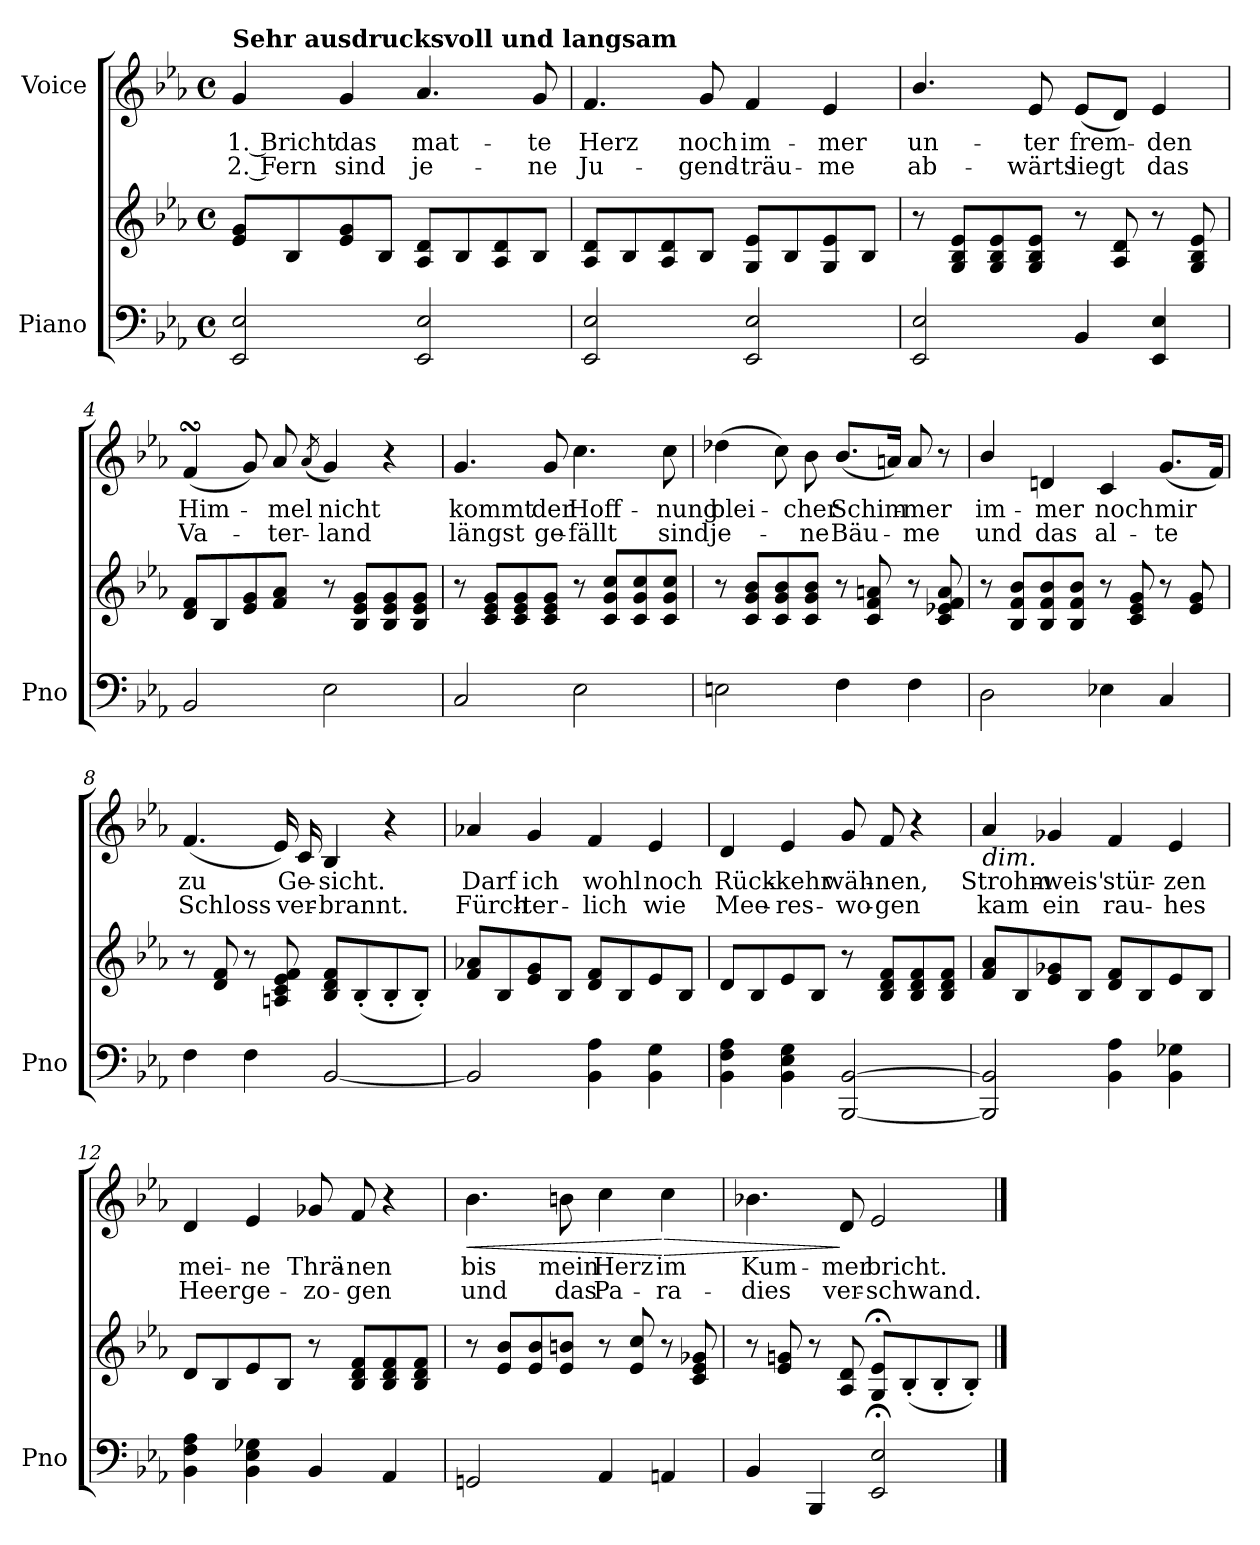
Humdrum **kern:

**kern	**kern	**kern	**text	**text	**dynam
*part2	*part2	*part1	*part1	*part1	*part1
*staff3	*staff2	*staff1	*staff1	*staff1	*staff1
*I"Piano	*	*I"Voice	*	*	*
*I'Pno	*	*	*	*	*
*clefF4	*clefG2	*clefG2	*	*	*
*k[b-e-a-]	*k[b-e-a-]	*k[b-e-a-]	*	*	*
*M4/4	*M4/4	*M4/4	*	*	*
*met(c)	*met(c)	*met(c)	*	*	*
=1	=1	=1	=1	=1	=1
!	!	!LO:TX:a:B:t=Sehr ausdrucksvoll und langsam	!	!	!
2EE-/ 2E-/	8e-/ 8g/L	4g/	1. Bricht	2. Fern	.
.	8B-/	.	.	.	.
.	8e-/ 8g/	4g/	das	sind	.
.	8B-/J	.	.	.	.
2EE-/ 2E-/	8A-/ 8d/L	4.a-/	mat-	je-	.
.	8B-/	.	.	.	.
.	8A-/ 8d/	.	.	.	.
.	8B-/J	8g/	-te	-ne	.
=2	=2	=2	=2	=2	=2
2EE-/ 2E-/	8A-/ 8d/L	4.f/	Herz	Ju-	.
.	8B-/	.	.	.	.
.	8A-/ 8d/	.	.	.	.
.	8B-/J	8g/	noch	-gend-	.
2EE-/ 2E-/	8G/ 8e-/L	4f/	im-	-träu-	.
.	8B-/	.	.	.	.
.	8G/ 8e-/	4e-/	-mer	-me	.
.	8B-/J	.	.	.	.
=3	=3	=3	=3	=3	=3
2EE-/ 2E-/	8r	4.b-/	un-	ab-	.
.	8G/ 8B-/ 8e-/L	.	.	.	.
.	8G/ 8B-/ 8e-/	.	.	.	.
.	8G/ 8B-/ 8e-/J	8e-/	-ter	-wärts	.
4BB-/	8r	(8e-/L	frem-	liegt	.
.	8A-/ 8d/	8d/J)	.	.	.
4EE-/ 4E-/	8r	4e-/	-den	das	.
.	8G/ 8B-/ 8e-/	.	.	.	.
=4	=4	=4	=4	=4	=4
2BB-/	8d/ 8f/L	(4fsSSS/	Him-	Va-	.
.	8B-/	.	.	.	.
.	8e-/ 8g/	8g/)	.	.	.
.	8f/ 8a-/J	8a-/	-mel	-ter-	.
.	.	(8qa-/	.	.	.
2E-\	8r	4g/)	nicht	-land	.
.	8B-/ 8e-/ 8g/L	.	.	.	.
.	8B-/ 8e-/ 8g/	4r	.	.	.
.	8B-/ 8e-/ 8g/J	.	.	.	.
=5	=5	=5	=5	=5	=5
2C/	8r	4.g/	kommt	längst	.
.	8c/ 8e-/ 8g/L	.	.	.	.
.	8c/ 8e-/ 8g/	.	.	.	.
.	8c/ 8e-/ 8g/J	8g/	der	ge-	.
2E-\	8r	4.cc\	Hoff-	-fällt	.
.	8c/ 8g/ 8cc/L	.	.	.	.
.	8c/ 8g/ 8cc/	.	.	.	.
.	8c/ 8g/ 8cc/J	8cc\	-nung	sind	.
=6	=6	=6	=6	=6	=6
2En\	8r	(4dd-X\	blei-	je-	.
.	8c/ 8g/ 8b-/L	.	.	.	.
.	8c/ 8g/ 8b-/	8cc\)	.	.	.
.	8c/ 8g/ 8b-/J	8b-\	-cher	-ne	.
4F\	8r	(8.b-/L	Schim-	Bäu-	.
.	8c/ 8f/ 8an/	.	.	.	.
.	.	16an/Jk)	.	.	.
4F\	8r	8a/	-mer	-me	.
.	8c/ 8e-X/ 8f/ 8a/	8r	.	.	.
=7	=7	=7	=7	=7	=7
2D\	8r	4b-/	im-	und	.
.	8B-/ 8f/ 8b-/L	.	.	.	.
.	8B-/ 8f/ 8b-/	4dn/	-mer	das	.
.	8B-/ 8f/ 8b-/J	.	.	.	.
4E-X\	8r	4c/	noch	al-	.
.	8c/ 8e-/ 8g/	.	.	.	.
4C/	8r	(8.g/L	mir	-te	.
.	8e-/ 8g/	.	.	.	.
.	.	16f/Jk)	.	.	.
=8	=8	=8	=8	=8	=8
4F\	8r	(4.f/	zu	Schloss	.
.	8d/ 8f/	.	.	.	.
4F\	8r	.	.	.	.
.	8An/ 8c/ 8e-/ 8f/	16e-/)	.	.	.
.	.	16c/	Ge-	ver-	.
[2BB-/	8B-/ 8d/ 8f/L	4B-/	-sicht.	-brannt.	.
.	(8B-'/	.	.	.	.
.	8B-'/	4r	.	.	.
.	8B-'/J)	.	.	.	.
=9	=9	=9	=9	=9	=9
2BB-/]	8f/ 8a-X/L	4a-X/	Darf	Fürch-	.
.	8B-/	.	.	.	.
.	8e-/ 8g/	4g/	ich	-ter-	.
.	8B-/J	.	.	.	.
4BB-\ 4A-\	8d/ 8f/L	4f/	wohl	-lich	.
.	8B-/	.	.	.	.
4BB-\ 4G\	8e-/	4e-/	noch	wie	.
.	8B-/J	.	.	.	.
=10	=10	=10	=10	=10	=10
4BB-\ 4F\ 4A-\	8d/L	4d/	Rück-	Mee-	.
.	8B-/	.	.	.	.
4BB-\ 4E-\ 4G\	8e-/	4e-/	-kehr	-res-	.
.	8B-/J	.	.	.	.
[2BBB-/ [2BB-/	8r	8g/	wäh-	-wo-	.
.	8B-/ 8d/ 8f/L	8f/	-nen,	-gen	.
.	8B-/ 8d/ 8f/	4r	.	.	.
.	8B-/ 8d/ 8f/J	.	.	.	.
=11	=11	=11	=11	=11	=11
!	!	!LO:TX:b:i:t=dim.	!	!	!
2BBB-/] 2BB-/]	8f/ 8a-/L	4a-/	Strohm-	kam	.
.	8B-/	.	.	.	.
.	8e-/ 8g-X/	4g-X/	-weis'	ein	.
.	8B-/J	.	.	.	.
4BB-\ 4A-\	8d/ 8f/L	4f/	stür-	rau-	.
.	8B-/	.	.	.	.
4BB-\ 4G-X\	8e-/	4e-/	-zen	-hes	.
.	8B-/J	.	.	.	.
=12	=12	=12	=12	=12	=12
4BB-\ 4F\ 4A-\	8d/L	4d/	mei-	Heer	.
.	8B-/	.	.	.	.
4BB-\ 4E-\ 4G-X\	8e-/	4e-/	-ne	ge-	.
.	8B-/J	.	.	.	.
4BB-/	8r	8g-X/	Thrä-	-zo-	.
.	8B-/ 8d/ 8f/L	8f/	-nen	-gen	.
4AA-/	8B-/ 8d/ 8f/	4r	.	.	.
.	8B-/ 8d/ 8f/J	.	.	.	.
=13	=13	=13	=13	=13	=13
!	!	!	!	!	!LO:HP:b
2GGn/	8r	4.b-\	bis	und	<
.	8e-/ 8b-/L	.	.	.	.
.	8e-/ 8b-/	.	.	.	.
.	8e-/ 8bn/J	8bn\	mein	das	.
4AA-/	8r	4cc\	Herz	Pa-	.
.	8e-/ 8cc/	.	.	.	.
!	!	!	!	!	!LO:HP:n=1:b
4AAn/	8r	4cc\	im	-ra-	[ >
.	8c/ 8e-/ 8g-X/	.	.	.	.
=14	=14	=14	=14	=14	=14
4BB-/	8r	4.b-X\	Kum-	-dies	.
.	8e-/ 8gn/	.	.	.	.
4BBB-/	8r	.	.	.	.
.	8A-/ 8d/	8d/	-mer	ver-	]
2EE-/; 2E-/;	8G/;< 8e-/;<L	2e-/	bricht.	-schwand.	.
.	(8B-'/	.	.	.	.
.	8B-'/	.	.	.	.
.	8B-'/J)	.	.	.	.
==	==	==	==	==	==
*-	*-	*-	*-	*-	*-
